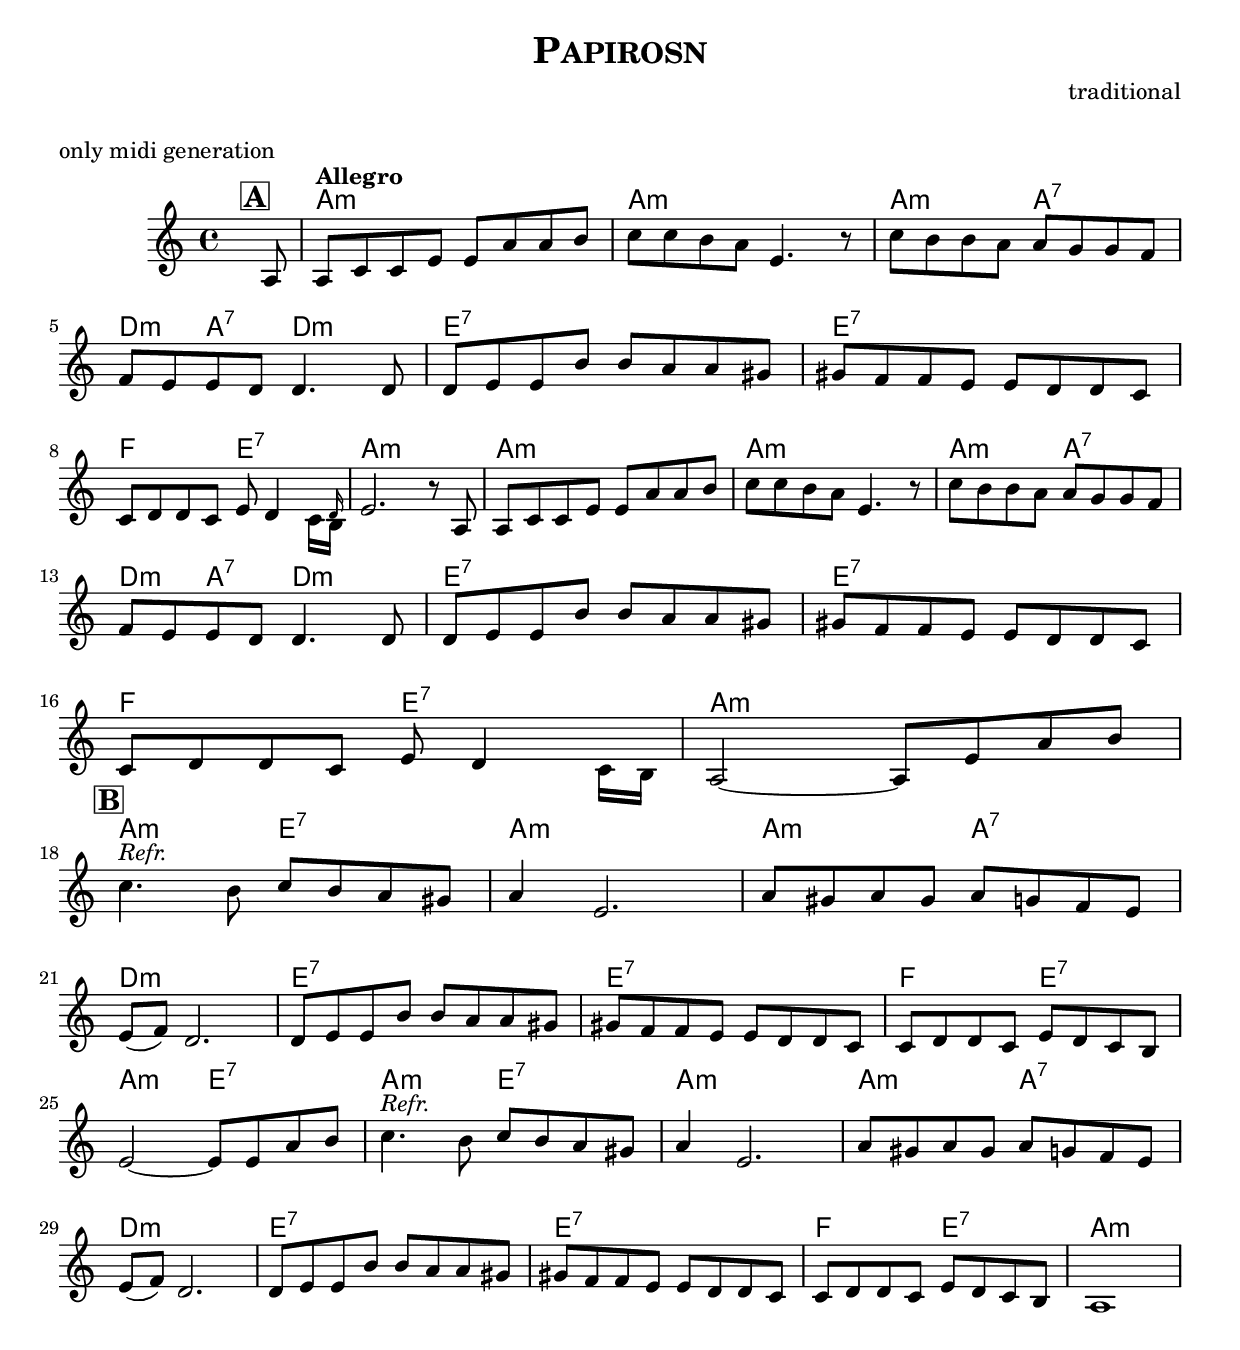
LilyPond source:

% tepmlate for a three parts Staff with lyrices and a repeat in it
\version "2.20.0"
\include "../_common/makros.ily"
\version "2.20.0"

\header {
  title = \markup \caps  {"Papirosn"}
  composer = "traditional"
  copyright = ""
  arranger = " "
}

\version "2.20.0"

global = {
  \key a \minor
  \time 4/4
}

\addQuote "variant" { s1*7 s2. s8 s16 d'16 } % the small "b" in bar eight
voice_vocal = \transpose c c' { 
   \clef treble
   s8*7 
   \mark \box_a 
   a,8 
   \tempo "Allegro"
   \repeat volta 2 {
     a, c c e e a a b c' c' b a e4. r8
     c'8 b b a a g g f \break 
     f e e d d4. d8 
     d8 e e b b a a gis gis f f e e d d c \break 
     c d d c e d4 \stemDown c16 
     \cueDuring "variant" #UP { b,16 } 
     \stemNeutral
     }
     
   \alternative { {e2. r8 a,8 } { a,2~ a,8 e a b}}  
   \break
   %refrain
}

voice_refrain = \transpose c c'{
   \set melismaBusyProperties = #'() % detach slurs from text!
   \mark \box_b
   \repeat volta 2
   { c'4.^\markup \italic "Refr." b8 c' b a gis a4 e2. a8 gis a gis a g f e \break
   e (f) d2. 
   d8 e e b b a a gis gis f f e e d d c c d d c e d c b, } 
   \alternative { { e2~ 8 e a b   } { a,1 }} 
   \unset melismaBusyProperties
}

voice_chords = \chordmode {
  s1 
   \repeat volta 2
   { a1:m a:m a2:m a:7 d4:m a4:7 d2:m 
     e1:7 e1:7 f2 e:7 } 
   \alternative { { a1:m} { a1:m }}  
}

voice_chords_refrain = \chordmode {
   \repeat volta 2
   { a2:m e:7 a1:m a2:m a2:7 d1:m 
     e1:7 e1:7 f2 e:7 } 
   \alternative { { a2:m e:7 } { a1:m }}  
}


\score {
  \header { piece = "only midi generation " }

\unfoldRepeats {
  <<
  \new ChordNames {\voice_chords \voice_chords_refrain}
  
  \new Voice = "stanza" { 
    { \global \voice_vocal } 
    \new Voice = "refrain" { \voice_refrain} 
    }
  >>

}
  \layout { }
  \midi { \tempo 4=120 }
}
